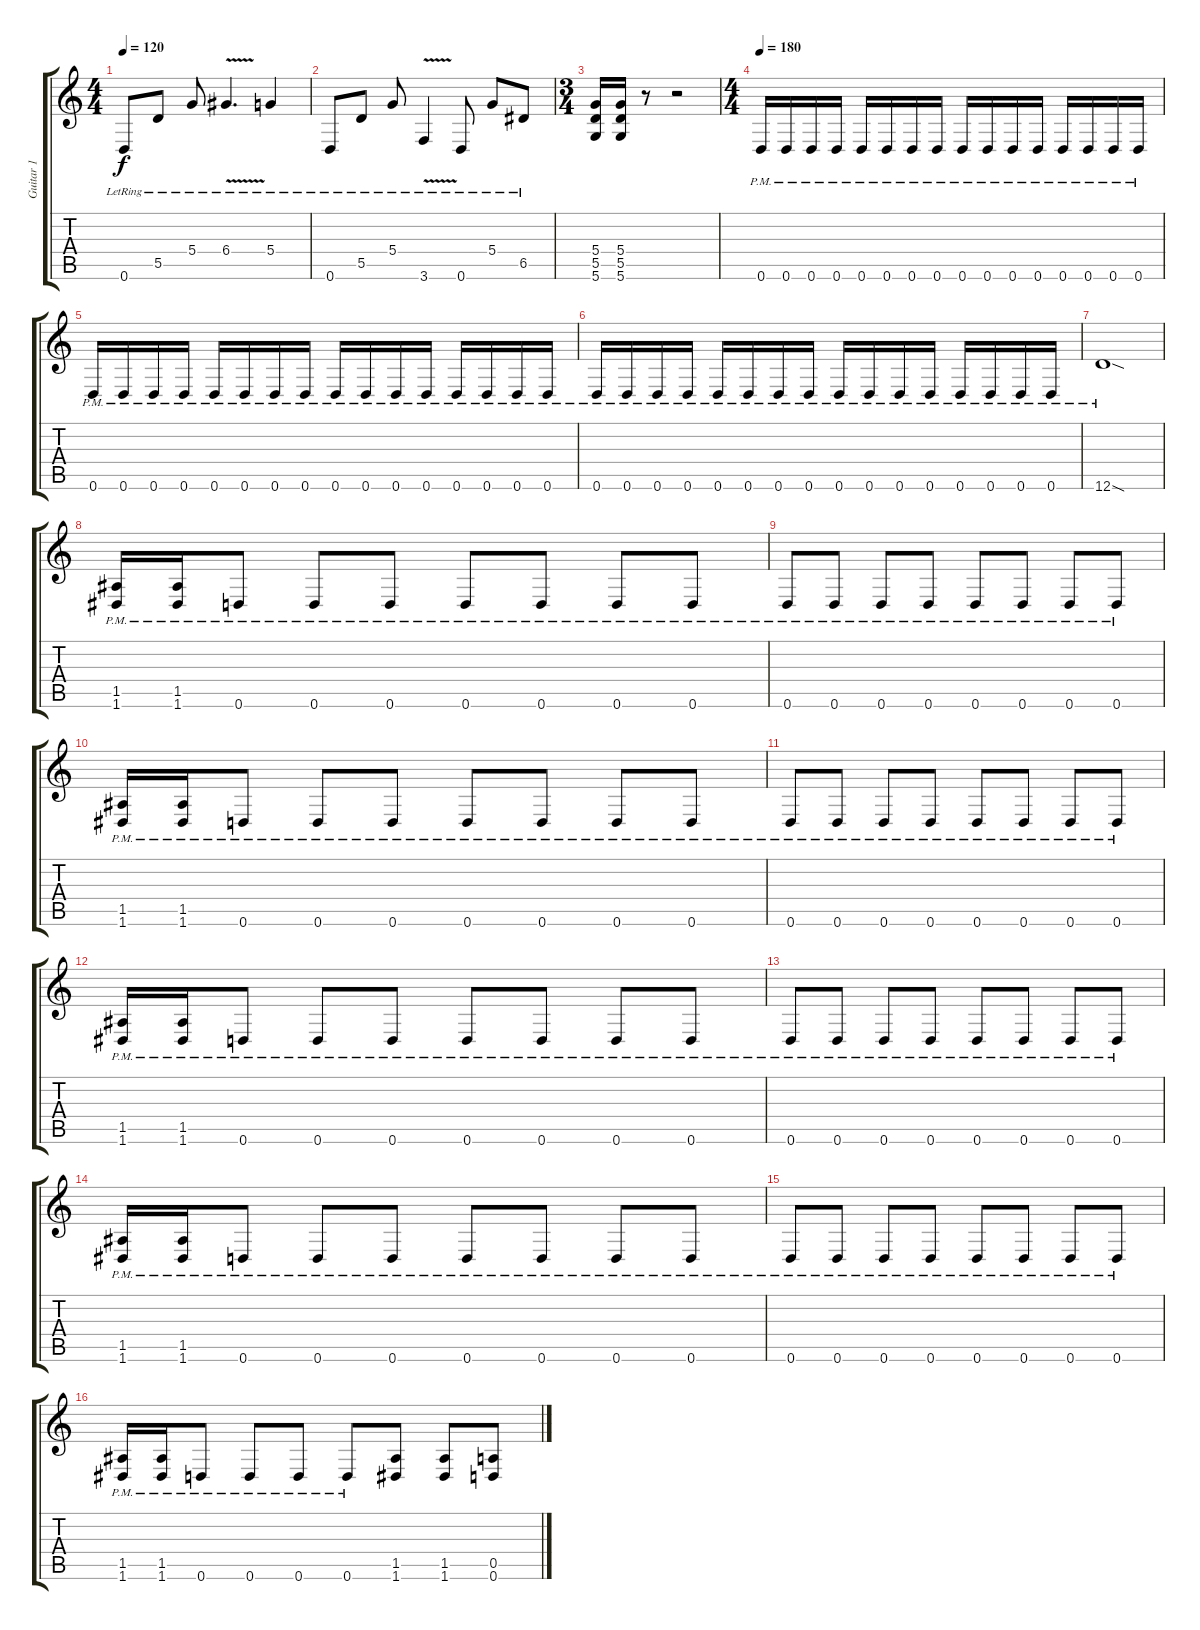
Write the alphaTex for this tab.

\track ("Guitar 1" "Guitar 1") {instrument acousticguitarsteel}
\staff {score tabs}
\tuning (E4 B3 G3 D3 A2 D2) {hide}
\ts (4 4)
\tempo 120
\clef g2
\ks c
0.6{lr}.8{dy f} 5.5{lr}.8 5.4{lr}.8 6.4{v lr}.4{d} 5.4{lr}.4 |
0.6{lr}.8 5.5{lr}.8 5.4{lr}.8 3.6{v lr}.4 0.6{lr}.8 5.4{lr}.8 6.5{lr}.8 |
\ts (3 4)
(5.4 5.5 5.6).16{instrument distortionguitar} (5.4 5.5 5.6).16 r.8 r.2 |
\ts (4 4)
\tempo 180
0.6{pm}.16 0.6{pm}.16 0.6{pm}.16 0.6{pm}.16 0.6{pm}.16 0.6{pm}.16 0.6{pm}.16 0.6{pm}.16 0.6{pm}.16 0.6{pm}.16 0.6{pm}.16 0.6{pm}.16 0.6{pm}.16 0.6{pm}.16 0.6{pm}.16 0.6{pm}.16 |
0.6{pm}.16 0.6{pm}.16 0.6{pm}.16 0.6{pm}.16 0.6{pm}.16 0.6{pm}.16 0.6{pm}.16 0.6{pm}.16 0.6{pm}.16 0.6{pm}.16 0.6{pm}.16 0.6{pm}.16 0.6{pm}.16 0.6{pm}.16 0.6{pm}.16 0.6{pm}.16 |
0.6{pm}.16 0.6{pm}.16 0.6{pm}.16 0.6{pm}.16 0.6{pm}.16 0.6{pm}.16 0.6{pm}.16 0.6{pm}.16 0.6{pm}.16 0.6{pm}.16 0.6{pm}.16 0.6{pm}.16 0.6{pm}.16 0.6{pm}.16 0.6{pm}.16 0.6{pm}.16 |
12.6{sod pm}.1 |
(1.5{pm} 1.6{pm}).16 (1.5{pm} 1.6{pm}).16 0.6{pm}.8 0.6{pm}.8 0.6{pm}.8 0.6{pm}.8 0.6{pm}.8 0.6{pm}.8 0.6{pm}.8 |
0.6{pm}.8 0.6{pm}.8 0.6{pm}.8 0.6{pm}.8 0.6{pm}.8 0.6{pm}.8 0.6{pm}.8 0.6{pm}.8 |
(1.5{pm} 1.6{pm}).16 (1.5{pm} 1.6{pm}).16 0.6{pm}.8 0.6{pm}.8 0.6{pm}.8 0.6{pm}.8 0.6{pm}.8 0.6{pm}.8 0.6{pm}.8 |
0.6{pm}.8 0.6{pm}.8 0.6{pm}.8 0.6{pm}.8 0.6{pm}.8 0.6{pm}.8 0.6{pm}.8 0.6{pm}.8 |
(1.5{pm} 1.6{pm}).16 (1.5{pm} 1.6{pm}).16 0.6{pm}.8 0.6{pm}.8 0.6{pm}.8 0.6{pm}.8 0.6{pm}.8 0.6{pm}.8 0.6{pm}.8 |
0.6{pm}.8 0.6{pm}.8 0.6{pm}.8 0.6{pm}.8 0.6{pm}.8 0.6{pm}.8 0.6{pm}.8 0.6{pm}.8 |
(1.5{pm} 1.6{pm}).16 (1.5{pm} 1.6{pm}).16 0.6{pm}.8 0.6{pm}.8 0.6{pm}.8 0.6{pm}.8 0.6{pm}.8 0.6{pm}.8 0.6{pm}.8 |
0.6{pm}.8 0.6{pm}.8 0.6{pm}.8 0.6{pm}.8 0.6{pm}.8 0.6{pm}.8 0.6{pm}.8 0.6{pm}.8 |
(1.5{pm} 1.6{pm}).16 (1.5{pm} 1.6{pm}).16 0.6{pm}.8 0.6{pm}.8 0.6{pm}.8 0.6{pm}.8 (1.5 1.6).8 (1.5 1.6).8 (0.5 0.6).8
